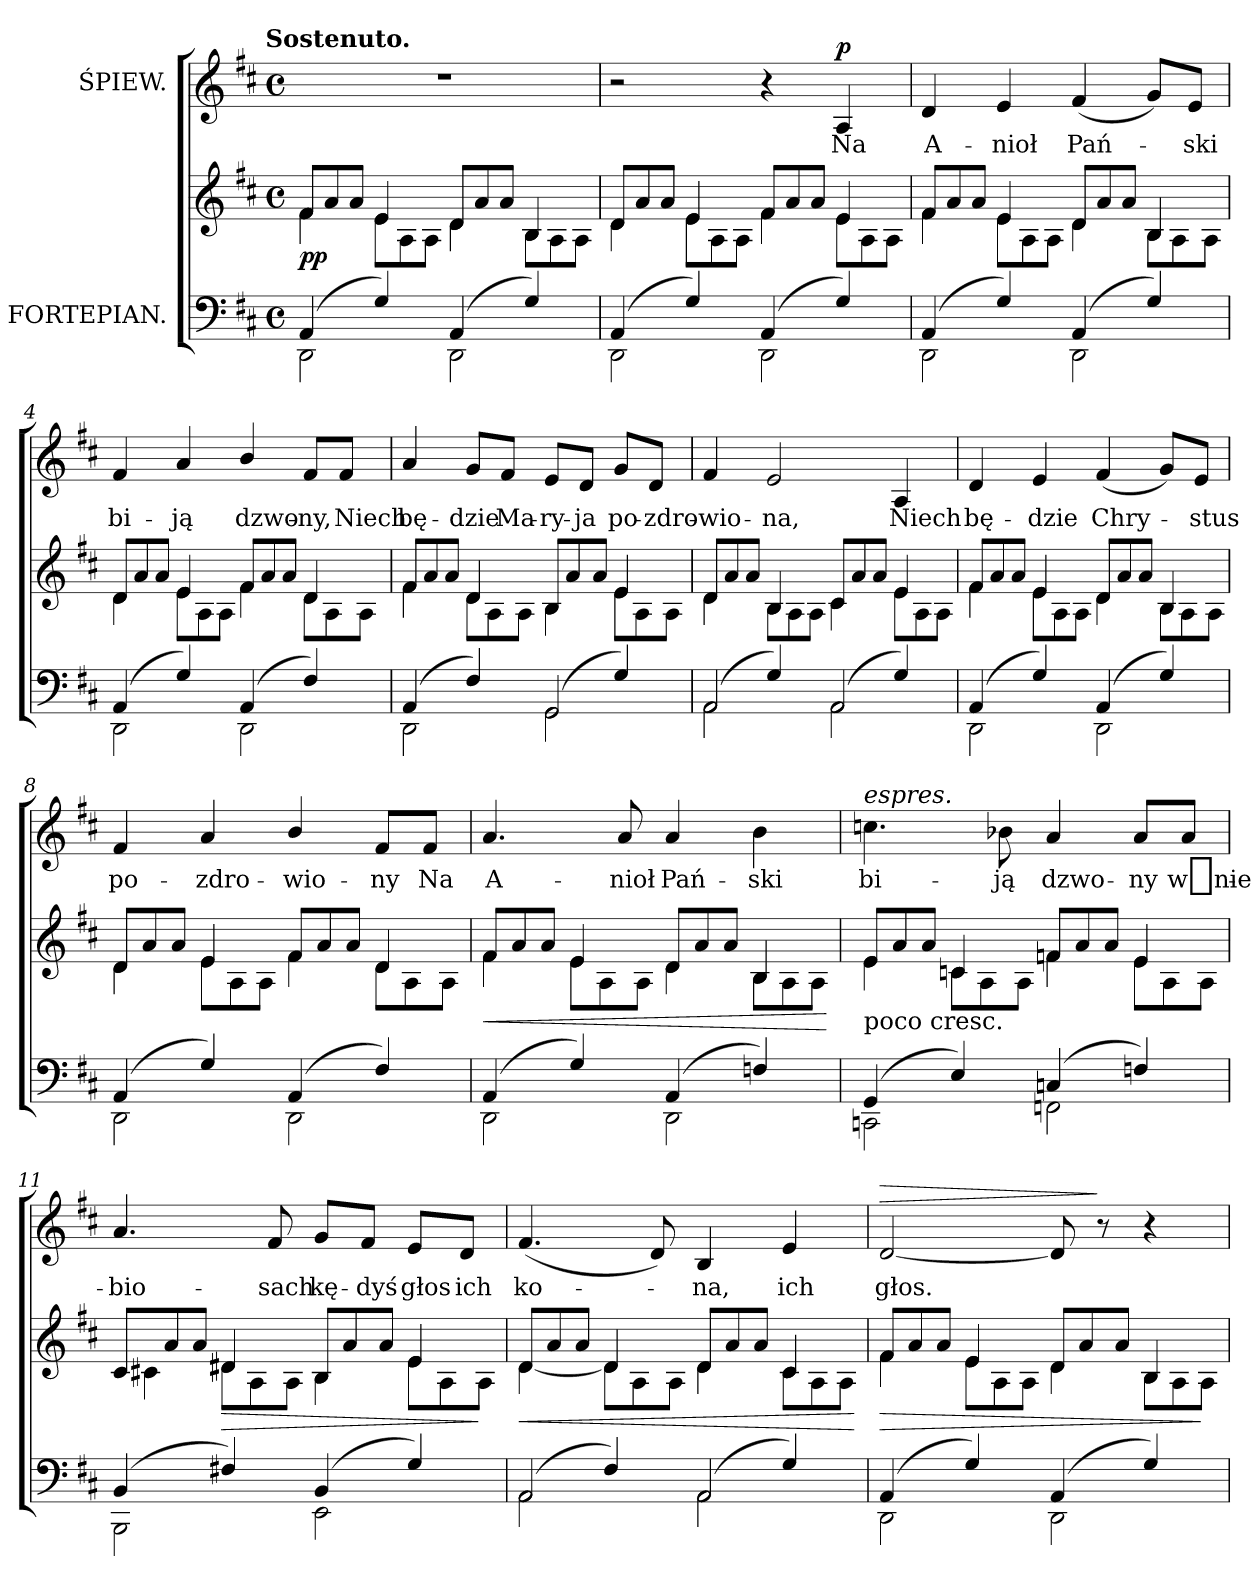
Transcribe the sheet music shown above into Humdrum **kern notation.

**kern	**kern	**dynam	**kern	**text	**dynam
*part2	*part2	*part2	*part1	*part1	*part1
*staff3	*staff2	*staff2/3	*staff1	*staff1	*staff1
*I"FORTEPIAN.	*	*	*I"ŚPIEW.	*	*
*clefF4	*clefG2	*	*clefG2	*	*
*k[f#c#]	*k[f#c#]	*	*k[f#c#]	*	*
*D:	*D:	*	*D:	*	*
!!LO:TX:omd:t=Sostenuto.
*M4/4	*M4/4	*	*M4/4	*	*
*met(c)	*met(c)	*	*met(c)	*	*
=1	=1	=1	=1	=1	=1
*^	*	*	*	*	*
*	*	*Xtuplet	*	*	*	*
*	*	*^	*	*	*	*
(4AA/	2DD\	12f#/L	4f#\	pp	1r	.	.
.	.	12a/	.	.	.	.	.
.	.	12a/J	.	.	.	.	.
4G/)	.	4e/	12e\L	.	.	.	.
.	.	.	12A\	.	.	.	.
.	.	.	12A\J	.	.	.	.
(4AA/	2DD\	12d/L	4d\	.	.	.	.
.	.	12a/	.	.	.	.	.
.	.	12a/J	.	.	.	.	.
4G/)	.	4B/	12B\L	.	.	.	.
.	.	.	12A\	.	.	.	.
.	.	.	12A\J	.	.	.	.
=2	=2	=2	=2	=2	=2	=2	=2
(4AA/	2DD\	12d/L	4d\	.	2r	.	.
.	.	12a/	.	.	.	.	.
.	.	12a/J	.	.	.	.	.
4G/)	.	4e/	12e\L	.	.	.	.
.	.	.	12A\	.	.	.	.
.	.	.	12A\J	.	.	.	.
(4AA/	2DD\	12f#/L	4f#\	.	4r	.	.
.	.	12a/	.	.	.	.	.
.	.	12a/J	.	.	.	.	.
!	!	!	!	!	!	!	!LO:DY:a
4G/)	.	4e/	12e\L	.	4A/	Na	p
.	.	.	12A\	.	.	.	.
.	.	.	12A\J	.	.	.	.
=3	=3	=3	=3	=3	=3	=3	=3
(4AA/	2DD\	12f#/L	4f#\	.	4d/	A-	.
.	.	12a/	.	.	.	.	.
.	.	12a/J	.	.	.	.	.
4G/)	.	4e/	12e\L	.	4e/	-nioł	.
.	.	.	12A\	.	.	.	.
.	.	.	12A\J	.	.	.	.
(4AA/	2DD\	12d/L	4d\	.	(4f#/	Pań-	.
.	.	12a/	.	.	.	.	.
.	.	12a/J	.	.	.	.	.
4G/)	.	4B/	12B\L	.	8g/L)	.	.
.	.	.	12A\	.	.	.	.
.	.	.	.	.	8e/J	-ski	.
.	.	.	12A\J	.	.	.	.
=4	=4	=4	=4	=4	=4	=4	=4
(4AA/	2DD\	12d/L	4d\	.	4f#/	bi-	.
.	.	12a/	.	.	.	.	.
.	.	12a/J	.	.	.	.	.
4G/)	.	4e/	12e\L	.	4a/	-ją	.
.	.	.	12A\	.	.	.	.
.	.	.	12A\J	.	.	.	.
(4AA/	2DD\	12f#/L	4f#\	.	4b/	dzwo-	.
.	.	12a/	.	.	.	.	.
.	.	12a/J	.	.	.	.	.
4F#/)	.	4d/	12d\L	.	8f#/L	-ny,	.
.	.	.	12A\	.	.	.	.
.	.	.	.	.	8f#/J	Niech	.
.	.	.	12A\J	.	.	.	.
=5	=5	=5	=5	=5	=5	=5	=5
(4AA/	2DD\	12f#/L	4f#\	.	4a/	bę-	.
.	.	12a/	.	.	.	.	.
.	.	12a/J	.	.	.	.	.
4F#/)	.	4d/	12d\L	.	8g/L	-dzie	.
.	.	.	12A\	.	.	.	.
.	.	.	.	.	8f#/J	Ma-	.
.	.	.	12A\J	.	.	.	.
!LO:N:vis=2	!	!	!	!	!	!	!
(4GG/	2GG\	12B/L	4B\	.	8e/L	-ry-	.
.	.	12a/	.	.	.	.	.
.	.	.	.	.	8d/J	-ja	.
.	.	12a/J	.	.	.	.	.
4G/)	.	4e/	12e\L	.	8g/L	po-	.
.	.	.	12A\	.	.	.	.
.	.	.	.	.	8d/J	-zdro-	.
.	.	.	12A\J	.	.	.	.
=6	=6	=6	=6	=6	=6	=6	=6
!LO:N:vis=2	!	!	!	!	!	!	!
(4AA/	2AA\	12d/L	4d\	.	4f#/	-wio-	.
.	.	12a/	.	.	.	.	.
.	.	12a/J	.	.	.	.	.
4G/)	.	4B/	12B\L	.	2e/	-na,	.
.	.	.	12A\	.	.	.	.
.	.	.	12A\J	.	.	.	.
!LO:N:vis=2	!	!	!	!	!	!	!
(4AA/	2AA\	12c#/L	4c#\	.	.	.	.
.	.	12a/	.	.	.	.	.
.	.	12a/J	.	.	.	.	.
4G/)	.	4e/	12e\L	.	4A/	Niech	.
.	.	.	12A\	.	.	.	.
.	.	.	12A\J	.	.	.	.
=7	=7	=7	=7	=7	=7	=7	=7
(4AA/	2DD\	12f#/L	4f#\	.	4d/	bę-	.
.	.	12a/	.	.	.	.	.
.	.	12a/J	.	.	.	.	.
4G/)	.	4e/	12e\L	.	4e/	-dzie	.
.	.	.	12A\	.	.	.	.
.	.	.	12A\J	.	.	.	.
(4AA/	2DD\	12d/L	4d\	.	(4f#/	Chry-	.
.	.	12a/	.	.	.	.	.
.	.	12a/J	.	.	.	.	.
4G/)	.	4B/	12B\L	.	8g/L)	.	.
.	.	.	12A\	.	.	.	.
.	.	.	.	.	8e/J	-stus	.
.	.	.	12A\J	.	.	.	.
=8	=8	=8	=8	=8	=8	=8	=8
(4AA/	2DD\	12d/L	4d\	.	4f#/	po-	.
.	.	12a/	.	.	.	.	.
.	.	12a/J	.	.	.	.	.
4G/)	.	4e/	12e\L	.	4a/	-zdro-	.
.	.	.	12A\	.	.	.	.
.	.	.	12A\J	.	.	.	.
(4AA/	2DD\	12f#/L	4f#\	.	4b/	-wio-	.
.	.	12a/	.	.	.	.	.
.	.	12a/J	.	.	.	.	.
4F#/)	.	4d/	12d\L	.	8f#/L	-ny	.
.	.	.	12A\	.	.	.	.
.	.	.	.	.	8f#/J	Na	.
.	.	.	12A\J	.	.	.	.
=9	=9	=9	=9	=9	=9	=9	=9
(4AA/	2DD\	12f#/L	4f#\	<	4.a/	A-	.
.	.	12a/	.	.	.	.	.
.	.	12a/J	.	.	.	.	.
4G/)	.	4e/	12e\L	.	.	.	.
.	.	.	12A\	.	.	.	.
.	.	.	.	.	8a/	-nioł	.
.	.	.	12A\J	.	.	.	.
(4AA/	2DD\	12d/L	4d\	.	4a/	Pań-	.
.	.	12a/	.	.	.	.	.
.	.	12a/J	.	.	.	.	.
4Fn/)	.	4B/	12B\L	.	4b\	-ski	.
.	.	.	12A\	.	.	.	.
.	.	.	12A\J	.	.	.	.
*v	*v	*	*	*	*	*	*
*	*v	*v	*	*	*	*
.	.	[	.	.	.
=10	=10	=10	=10	=10	=10
*^	*^	*	*	*	*
!	!	!	!	!	!LO:TX:a:i:t=espres.	!	!
!	!	!LO:TX:c:t=poco cresc.	!	!	!	!	!
(4GG/	2CCn\	12e/L	4e\	.	4.ccn\	bi-	.
.	.	12a/	.	.	.	.	.
.	.	12a/J	.	.	.	.	.
4E/)	.	4cn/	12c\L	.	.	.	.
.	.	.	12A\	.	.	.	.
.	.	.	.	.	8b-X\	-ją	.
.	.	.	12A\J	.	.	.	.
(4Cn/	2FFn\	12fn/L	4f\	.	4a/	dzwo-	.
.	.	12a/	.	.	.	.	.
.	.	12a/J	.	.	.	.	.
4Fn/)	.	4e/	12e\L	.	8a/L	-ny	.
.	.	.	12A\	.	.	.	.
.	.	.	.	.	8a/J	w_nie-	.
.	.	.	12A\J	.	.	.	.
=11	=11	=11	=11	=11	=11	=11	=11
(4BB/	2BBB\	12c#/L	4c#X\	.	4.a/	-bio-	.
.	.	12a/	.	.	.	.	.
.	.	12a/J	.	.	.	.	.
4F#X/)	.	4d#X/	12d#X\L	>	.	.	.
.	.	.	12A\	.	.	.	.
.	.	.	.	.	8f#/	-sach	.
.	.	.	12A\J	.	.	.	.
(4BB/	2EE\	12B/L	4B\	.	8g/L	kę-	.
.	.	12a/	.	.	.	.	.
.	.	.	.	.	8f#/J	-dyś	.
.	.	12a/J	.	.	.	.	.
4G/)	.	4e/	12e\L	.	8e/L	głos	.
.	.	.	12A\	.	.	.	.
.	.	.	.	.	8d/J	ich	.
.	.	.	12A\J	]	.	.	.
=12	=12	=12	=12	=12	=12	=12	=12
!LO:N:vis=2	!	!	!	!	!	!	!
(4AA/	2AA\	12d/L	[4d\	<	(4.f#/	ko-	.
.	.	12a/	.	.	.	.	.
.	.	12a/J	.	.	.	.	.
4F#/)	.	4d/	12d\L]	.	.	.	.
.	.	.	12A\	.	.	.	.
.	.	.	.	.	8d/)	.	.
.	.	.	12A\J	.	.	.	.
!LO:N:vis=2	!	!	!	!	!	!	!
(4AA/	2AA\	12d/L	4d\	.	4B/	-na,	.
.	.	12a/	.	.	.	.	.
.	.	12a/J	.	.	.	.	.
4G/)	.	4c#/	12c#\L	.	4e/	ich	.
.	.	.	12A\	.	.	.	.
.	.	.	12A\J	.	.	.	.
*v	*v	*	*	*	*	*	*
*	*v	*v	*	*	*	*
.	.	[	.	.	.
=13	=13	=13	=13	=13	=13
*^	*^	*	*	*	*
!	!	!	!	!	!	!	!LO:HP:a
(4AA/	2DD\	12f#/L	4f#\	>	[2d/	głos.	>
.	.	12a/	.	.	.	.	.
.	.	12a/J	.	.	.	.	.
4G/)	.	4e/	12e\L	.	.	.	.
.	.	.	12A\	.	.	.	.
.	.	.	12A\J	.	.	.	.
(4AA/	2DD\	12d/L	4d\	.	8d/]	.	.
.	.	12a/	.	.	.	.	.
.	.	.	.	.	8r	.	]
.	.	12a/J	.	.	.	.	.
4G/)	.	4B/	12B\L	.	4r	.	.
.	.	.	12A\	.	.	.	.
.	.	.	12A\J	]	.	.	.
*v	*v	*	*	*	*	*	*
*	*v	*v	*	*	*	*
=	=	=	=	=	=
*-	*-	*-	*-	*-	*-
